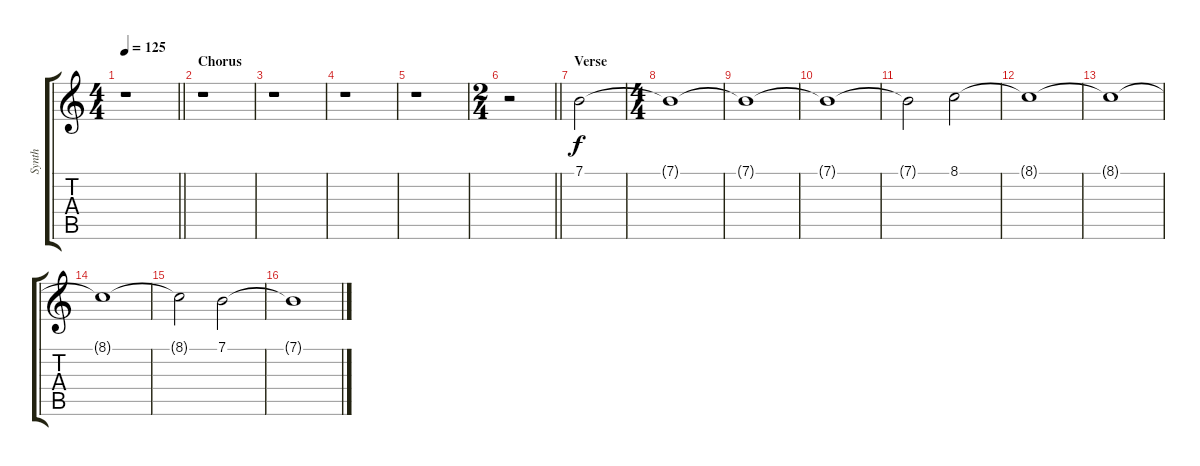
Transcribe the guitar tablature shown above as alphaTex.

\track ("Synth" "Synth") {instrument pad2warm}
\staff {score tabs}
\tuning (E4 B3 G3 D3 A2 E2) {hide}
\ts (4 4)
\tempo 125
\clef g2
\barLineRight lightlight
\ks c
r.1{dy f} |
\section ("" "Chorus")
r.1 |
r.1 |
r.1 |
r.1 |
\ts (2 4)
\barLineRight lightlight
r.2 |
\section ("" "Verse")
7.1.2 |
\ts (4 4)
7.1{t}.1 |
7.1{t}.1 |
7.1{t}.1 |
7.1{t}.2 8.1.2 |
8.1{t}.1 |
8.1{t}.1 |
8.1{t}.1 |
8.1{t}.2 7.1.2 |
7.1{t}.1
